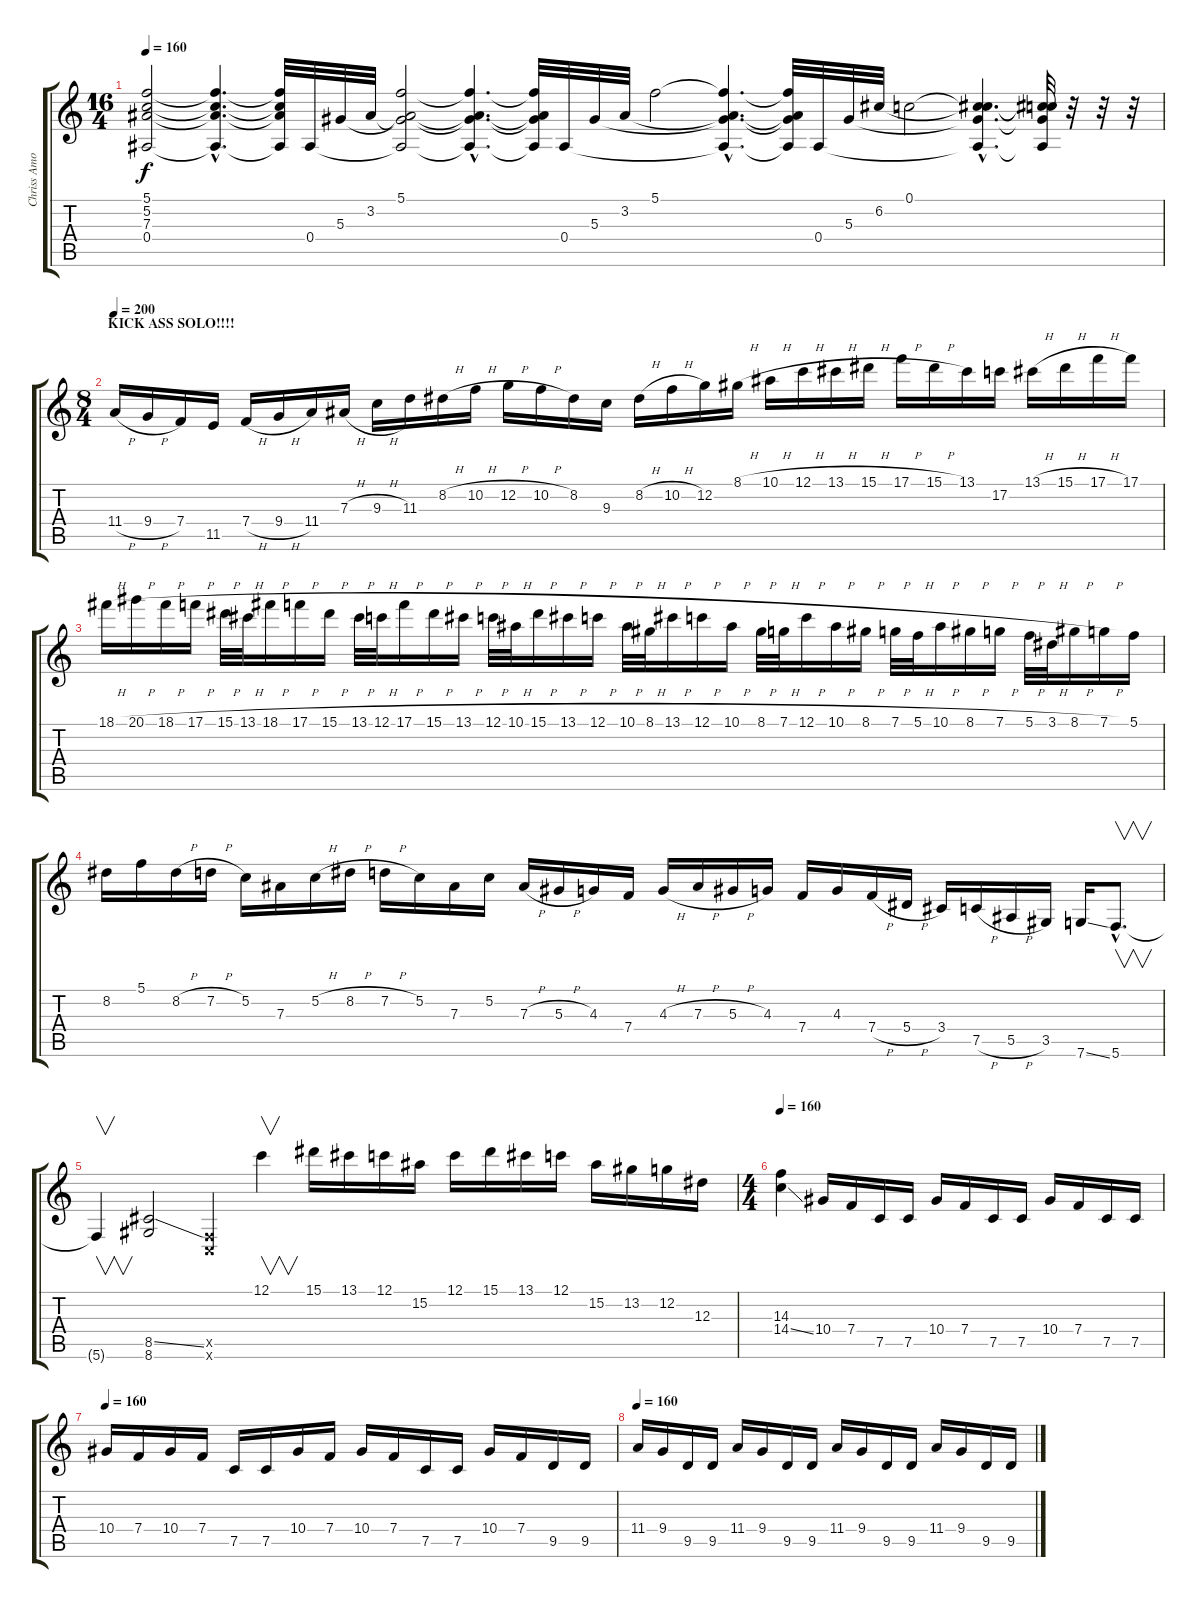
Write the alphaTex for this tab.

\track ("Chriss Amott" "Chriss Amo") {instrument distortionguitar}
\staff {score tabs}
\tuning (C4 G3 Eb3 Bb2 F2 C2) {hide}
\ts (16 4)
\tempo 160
\clef g2
\ks c
(5.1 5.2{t} 7.3{t} 0.4{t}).2{dy f instrument electricguitarclean} (5.1{hac t} 5.2{hac t} 7.3{hac t} 0.4{hac t}).4{d} (5.1{t} 5.2{t} 7.3{t} 0.4{t}).32 0.4.32 5.3.32 3.2.32 (5.1 3.2{t} 5.3{t} 0.4{t}).2 (5.1{hac t} 3.2{hac t} 5.3{hac t} 0.4{hac t}).4{d} (5.1{t} 3.2{t} 5.3{t} 0.4{t}).32 0.4.32 5.3.32 3.2.32 5.1.2 (5.1{hac t} 3.2{hac t} 5.3{hac t} 0.4{hac t}).4{d} (5.1{t} 3.2{t} 5.3{t} 0.4{t}).32 0.4.32 5.3.32 6.2.32 0.1.2 (0.1{hac t} 6.2{hac t} 5.3{hac t} 0.4{hac t}).4{d} (0.1{t} 6.2{t} 5.3{t} 0.4{t}).32 r.32 r.32 r.32 |
\ts (8 4)
\section ("" "KICK ASS SOLO!!!!")
\tempo 200
11.4{h}.16{instrument distortionguitar} 9.4{h}.16 7.4.16 11.5.16 7.4{h}.16 9.4{h}.16 11.4.16 7.3{h}.16 9.3{h}.16 11.3.16 8.2{h}.16 10.2{h}.16 12.2{h}.16 10.2{h}.16 8.2.16 9.3.16 8.2{h}.16 10.2{h}.16 12.2.16 8.1{h}.16 10.1{h}.16 12.1{h}.16 13.1{h}.16 15.1{h}.16 17.1{h}.16 15.1{h}.16 13.1.16 17.2.16 13.1{h}.16 15.1{h}.16 17.1{h}.16 17.1.16 |
18.1{h}.16 20.1{h}.16 18.1{h}.16 17.1{h}.16 15.1{h}.32 13.1{h}.32 18.1{h}.16 17.1{h}.16 15.1{h}.16 13.1{h}.32 12.1{h}.32 17.1{h}.16 15.1{h}.16 13.1{h}.16 12.1{h}.32 10.1{h}.32 15.1{h}.16 13.1{h}.16 12.1{h}.16 10.1{h}.32 8.1{h}.32 13.1{h}.16 12.1{h}.16 10.1{h}.16 8.1{h}.32 7.1{h}.32 12.1{h}.16 10.1{h}.16 8.1{h}.16 7.1{h}.32 5.1{h}.32 10.1{h}.16 8.1{h}.16 7.1{h}.16 5.1{h}.32 3.1{h}.32 8.1{h}.16 7.1{h}.16 5.1.16 |
8.2.16 5.1.16 8.2{h}.16 7.2{h}.16 5.2.16 7.3.16 5.2{h}.16 8.2{h}.16 7.2{h}.16 5.2.16 7.3.16 5.2.16 7.3{h}.16 5.3{h}.16 4.3.16 7.4.16 4.3{h}.16 7.3{h}.16 5.3{h}.16 4.3.16 7.4.16 4.3.16 7.4{h}.16 5.4{h}.16 3.4.16 7.5{h}.16 5.5{h}.16 3.5.16 7.6{ss}.16 5.6{hac}.8{v d} |
5.6{t}.4{v} (8.5{ss} 8.6).2 (0.5{x} 0.6{x}).4 12.1.4{v} 15.1.16 13.1.16 12.1.16 15.2.16 12.1.16 15.1.16 13.1.16 12.1.16 15.2.16 13.2.16 12.2.16 12.3.16 |
\ts (4 4)
\tempo 160
(14.3 14.4{ss}).4 10.4.16 7.4.16 7.5.16 7.5.16 10.4.16 7.4.16 7.5.16 7.5.16 10.4.16 7.4.16 7.5.16 7.5.16 |
\tempo 160
10.4.16 7.4.16 10.4.16 7.4.16 7.5.16 7.5.16 10.4.16 7.4.16 10.4.16 7.4.16 7.5.16 7.5.16 10.4.16 7.4.16 9.5.16 9.5.16 |
\tempo 160
11.4.16 9.4.16 9.5.16 9.5.16 11.4.16 9.4.16 9.5.16 9.5.16 11.4.16 9.4.16 9.5.16 9.5.16 11.4.16 9.4.16 9.5.16 9.5.16
